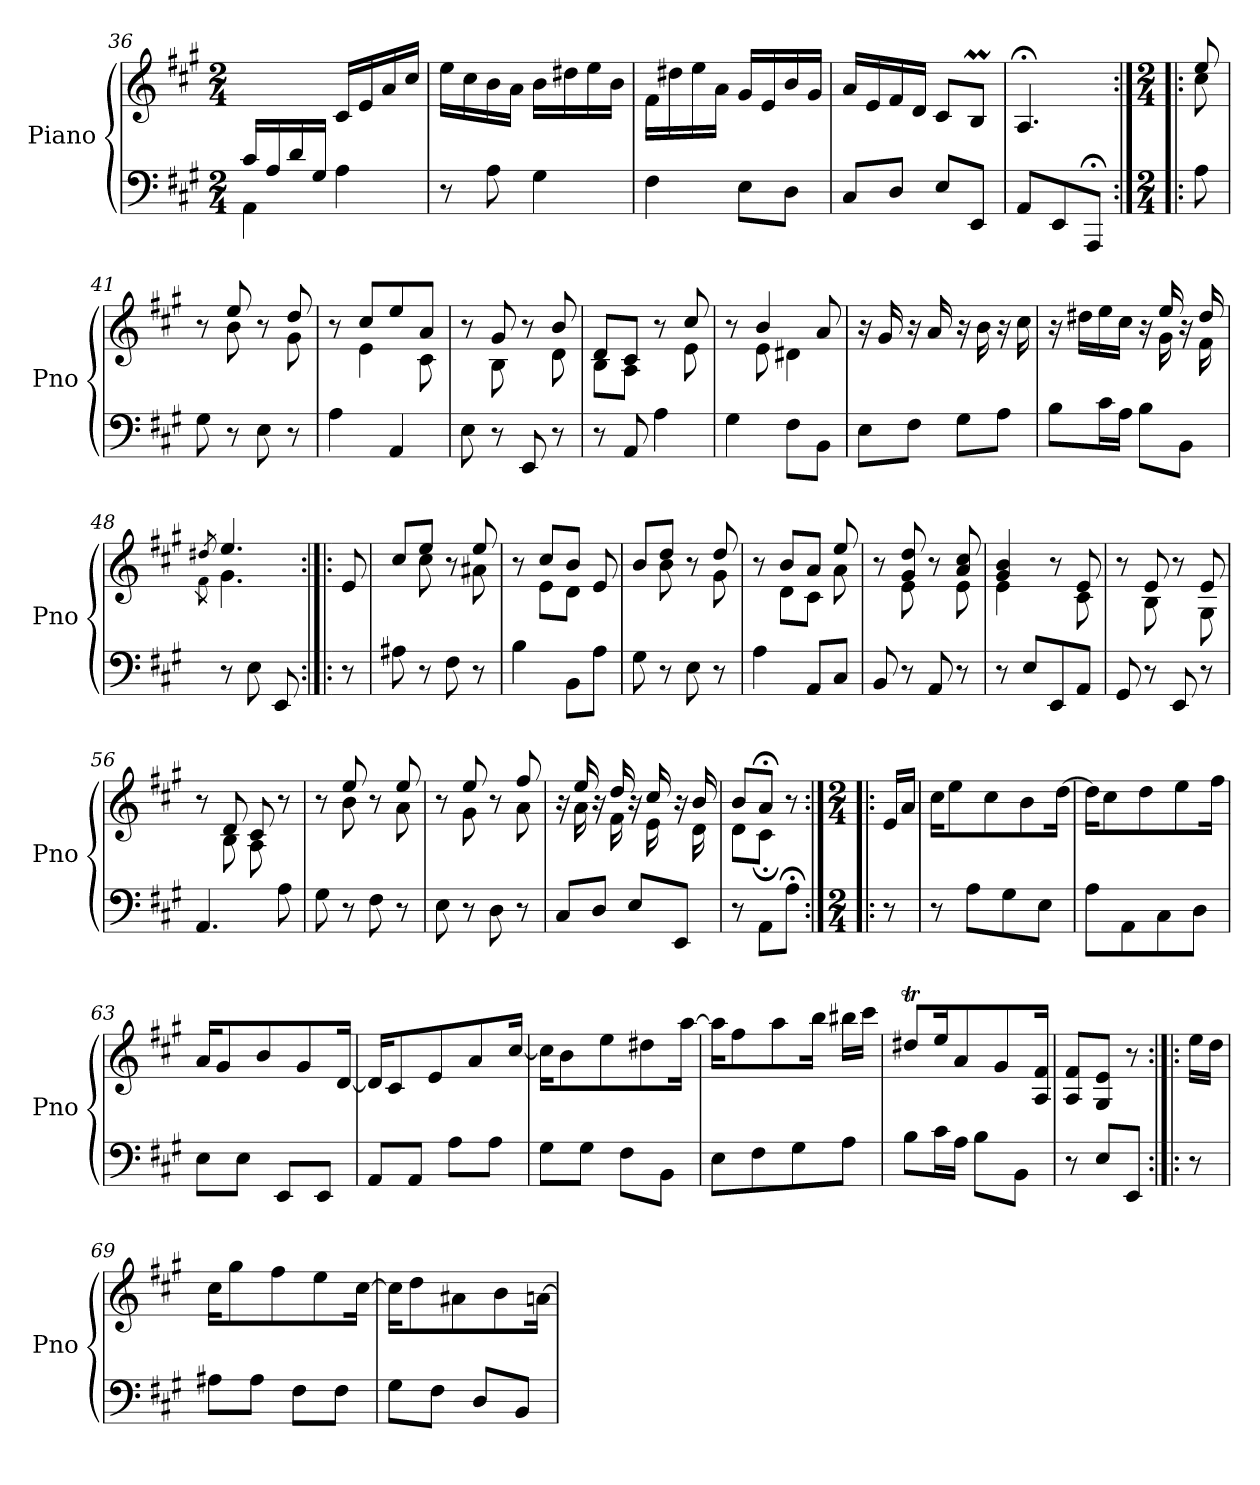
**kern	**kern
*part1	*part1
*staff2	*staff1
*I"Piano	*
*I'Pno	*
*clefF4	*clefG2
*k[f#c#g#]	*k[f#c#g#]
*M2/4	*M2/4
=36	=36
*^	*
16c#/LL	4AA\	4ryy
16A/	.	.
16d/	.	.
16G#/JJ	.	.
4A\	4ryy	16c#/LL
.	.	16e/
.	.	16a/
.	.	16cc#/JJ
*v	*v	*
=37	=37
8r	16ee\LL
.	16cc#\
8A\	16b\
.	16a\JJ
4G#\	16b\LL
.	16dd#X\
.	16ee\
.	16b\JJ
!!LO:LB:g=z
=38	=38
4F#\	16f#\LL
.	16dd#X\
.	16ee\
.	16a\JJ
8E\L	16g#/LL
.	16e/
8D\J	16b/
.	16g#/JJ
=39	=39
8C#/L	16a/LL
.	16e/
8D/J	16f#/
.	16d/JJ
8E/L	8c#/L
8EE/J	8BM/J
=40	=40
8AA/L	4.A;</
8EE/	.
8AAA;/J	.
!!LO:PB:g=z
=40X4:|!|:	=40X4:|!|:
*M2/4	*M2/4
*	*^
8A\	8ee/	8cc#\
=41	=41	=41
8G#\	8r	8ryy
8r	8ee/	8b\
8E\	8r	8ryy
8r	8dd/	8g#\
=42	=42	=42
4A\	8r	8ryy
.	8cc#/L	4e\
4AA/	8ee/	.
.	8a/J	8c#\
=43	=43	=43
8E\	8r	8ryy
8r	8g#/	8B\
8EE/	8r	8ryy
8r	8b/	8d\
!!LO:LB:g=z	!!
=44	=44	=44
8r	8d/L	8B\L
8AA/	8c#/J	8A\J
4A\	8r	8ryy
.	8cc#/	8e\
=45	=45	=45
4G#\	8r	8ryy
.	4b/	8e\
8F#\L	.	4d#X\
8BB\J	8a/	.
*	*v	*v
=46	=46
8E\L	16r
.	16g#/
8F#\J	16r
.	16a/
8G#\L	16r
.	16b\
8A\J	16r
.	16cc#\
=47	=47
*	*^
8B\L	16r	16ryy
*	*v	*v
.	16dd#X\LL
16c#\L	16ee\
16A\JJ	16cc#\JJ
8B\L	16r
*	*^
.	16ee/	16g#\
8BB\J	16r	16ryy
.	16dd#/	16f#\
=48	=48	=48
.	8qdd#X/	8qf#\
8r	4.ee/	4.g#\
8E\	.	.
8EE/	.	.
*	*v	*v
!!LO:LB:g=z
=48X5:|!|:	=48X5:|!|:
8r	8e/
=49	=49
*	*^
8A#X\	8cc#/L	8ryy
8r	8ee/J	8cc#\
8F#\	8r	8ryy
8r	8ee/	8a#X\
=50	=50	=50
4B\	8r	8ryy
.	8cc#/L	8e\L
8BB\L	8b/J	8d\J
8A\J	8e/	8ryy
=51	=51	=51
8G#\	8b/L	8ryy
8r	8dd/J	8b\
8E\	8r	8ryy
8r	8dd/	8g#\
!!LO:LB:g=z	!!
=52	=52	=52
4A\	8r	8ryy
.	8b/L	8d\L
8AA/L	8a/J	8c#\J
8C#/J	8ee/	8a\
=53	=53	=53
8BB/	8r	8ryy
8r	8g#/ 8dd/	8e\
8AA/	8r	8ryy
8r	8a/ 8cc#/	8e\
=54	=54	=54
8r	4g#/ 4b/	4e\
8E/L	.	.
8EE/	8r	8ryy
8AA/J	8e/	8c#\
=55	=55	=55
8GG#/	8r	8ryy
8r	8e/	8B\
8EE/	8r	8ryy
8r	8e/	8G#\
=56	=56	=56
4.AA/	8r	8ryy
.	8d/	8B\
.	8c#/	8A\
8A\	8r	8ryy
!!LO:LB:g=z	!!
=57	=57	=57
8G#\	8r	8ryy
8r	8ee/	8b\
8F#\	8r	8ryy
8r	8ee/	8a\
=58	=58	=58
8E\	8r	8ryy
8r	8ee/	8g#\
8D\	8r	8ryy
8r	8ff#/	8a\
=59	=59	=59
8C#/L	16r	16ryy
.	16ee/	16a\
8D/J	16r	16ryy
.	16dd/	16f#\
8E/L	16r	16ryy
.	16cc#/	16e\
8EE/J	16r	16ryy
.	16b/	16d\
=60	=60	=60
8r	8b/L	8d\L
8AA\L	8a;</J	8c#;\J
8A;\J	8r	8ryy
*	*v	*v
!!LO:PB:g=z
=60X6:|!|:	=60X6:|!|:
*M2/4	*M2/4
8r	16e/LL
.	16a/JJ
=61	=61
8r	16cc#\KL
.	8ee\
8A\L	.
.	8cc#\
8G#\	.
.	8b\
8E\J	.
.	[16dd\Jk
=62	=62
8A\L	16dd\KL]
.	8cc#\
8AA\	.
.	8dd\
8C#\	.
.	8ee\
8D\J	.
.	16ff#\Jk
!!LO:LB:g=z
=63	=63
8E\L	16a/KL
.	8g#/
8E\J	.
.	8b/
8EE/L	.
.	8g#/
8EE/J	.
.	[16d/Jk
=64	=64
8AA/L	16d/KL]
.	8c#/
8AA/J	.
.	8e/
8A\L	.
.	8a/
8A\J	.
.	[16cc#/Jk
=65	=65
8G#\L	16cc#\KL]
.	8b\
8G#\J	.
.	8ee\
8F#\L	.
.	8dd#X\
8BB\J	.
.	[16aa\Jk
=66	=66
8E\L	16aa\KL]
.	8ff#\
8F#\	.
.	8aa\
8G#\	.
.	16bb\Jk
8A\J	16bb#X\LL
.	16ccc#\JJ
!!LO:LB:g=z
=67	=67
8B\L	8dd#Xt/L
16c#\L	16ee/K
16A\JJ	8a/
8B\L	.
.	8g#/
8BB\J	.
.	16A/ 16f#/Jk
=68	=68
8r	8A/ 8f#/L
8E/L	8G#/ 8e/J
8EE/J	8r
=68X7:|!|:	=68X7:|!|:
8r	16ee\LL
.	16dd\JJ
=69	=69
8A#X\L	16cc#\KL
.	8gg#\
8A#\J	.
.	8ff#\
8F#\L	.
.	8ee\
8F#\J	.
.	[16cc#\Jk
=70	=70
8G#\L	16cc#\KL]
.	8dd\
8F#\J	.
.	8a#X\
8D/L	.
.	8b\
8BB/J	.
.	[16an\Jk
=	=
*-	*-
